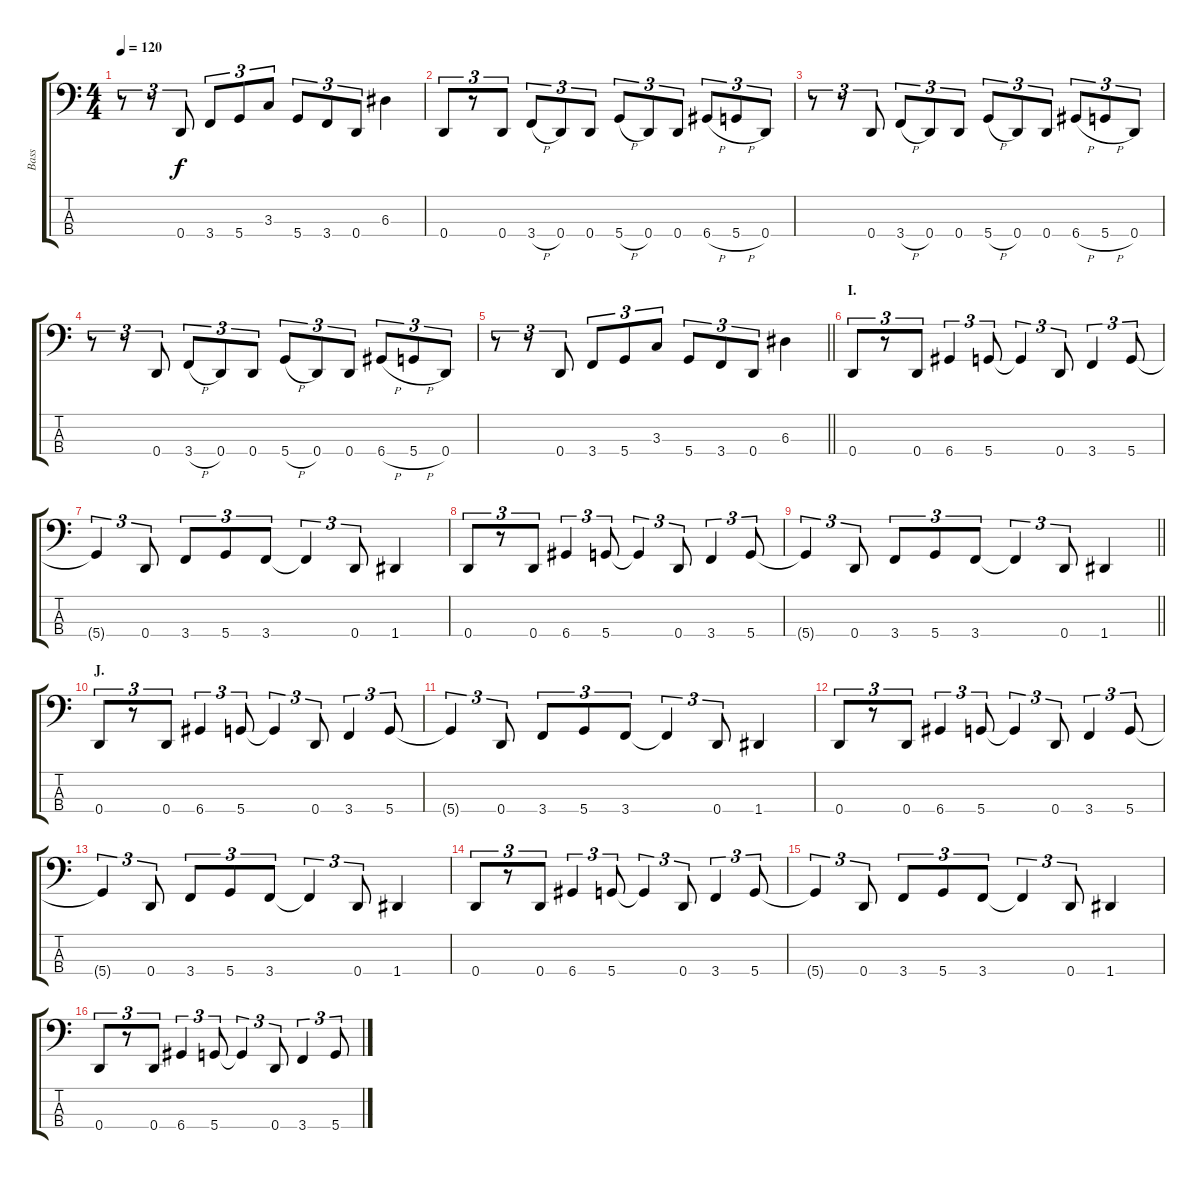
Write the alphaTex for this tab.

\track ("Bass" "Bass") {instrument electricbasspick}
\staff {score tabs}
\tuning (G2 D2 A1 D1) {hide}
\ts (4 4)
\tempo 120
\clef f4
\ks c
r.8{tu (3 2) dy f} r.8{tu (3 2)} 0.4.8{tu (3 2)} 3.4.8{tu (3 2)} 5.4.8{tu (3 2)} 3.3.8{tu (3 2)} 5.4.8{tu (3 2)} 3.4.8{tu (3 2)} 0.4.8{tu (3 2)} 6.3.4 |
0.4.8{tu (3 2)} r.8{tu (3 2)} 0.4.8{tu (3 2)} 3.4{h}.8{tu (3 2)} 0.4.8{tu (3 2)} 0.4.8{tu (3 2)} 5.4{h}.8{tu (3 2)} 0.4.8{tu (3 2)} 0.4.8{tu (3 2)} 6.4{h}.8{tu (3 2)} 5.4{h}.8{tu (3 2)} 0.4.8{tu (3 2)} |
r.8{tu (3 2)} r.8{tu (3 2)} 0.4.8{tu (3 2)} 3.4{h}.8{tu (3 2)} 0.4.8{tu (3 2)} 0.4.8{tu (3 2)} 5.4{h}.8{tu (3 2)} 0.4.8{tu (3 2)} 0.4.8{tu (3 2)} 6.4{h}.8{tu (3 2)} 5.4{h}.8{tu (3 2)} 0.4.8{tu (3 2)} |
r.8{tu (3 2)} r.8{tu (3 2)} 0.4.8{tu (3 2)} 3.4{h}.8{tu (3 2)} 0.4.8{tu (3 2)} 0.4.8{tu (3 2)} 5.4{h}.8{tu (3 2)} 0.4.8{tu (3 2)} 0.4.8{tu (3 2)} 6.4{h}.8{tu (3 2)} 5.4{h}.8{tu (3 2)} 0.4.8{tu (3 2)} |
\barLineRight lightlight
r.8{tu (3 2)} r.8{tu (3 2)} 0.4.8{tu (3 2)} 3.4.8{tu (3 2)} 5.4.8{tu (3 2)} 3.3.8{tu (3 2)} 5.4.8{tu (3 2)} 3.4.8{tu (3 2)} 0.4.8{tu (3 2)} 6.3.4 |
\section ("" "I.")
0.4.8{tu (3 2)} r.8{tu (3 2)} 0.4.8{tu (3 2)} 6.4.4{tu (3 2)} 5.4.8{tu (3 2)} 5.4{t}.4{tu (3 2)} 0.4.8{tu (3 2)} 3.4.4{tu (3 2)} 5.4.8{tu (3 2)} |
5.4{t}.4{tu (3 2)} 0.4.8{tu (3 2)} 3.4.8{tu (3 2)} 5.4.8{tu (3 2)} 3.4.8{tu (3 2)} 3.4{t}.4{tu (3 2)} 0.4.8{tu (3 2)} 1.4.4 |
0.4.8{tu (3 2)} r.8{tu (3 2)} 0.4.8{tu (3 2)} 6.4.4{tu (3 2)} 5.4.8{tu (3 2)} 5.4{t}.4{tu (3 2)} 0.4.8{tu (3 2)} 3.4.4{tu (3 2)} 5.4.8{tu (3 2)} |
\barLineRight lightlight
5.4{t}.4{tu (3 2)} 0.4.8{tu (3 2)} 3.4.8{tu (3 2)} 5.4.8{tu (3 2)} 3.4.8{tu (3 2)} 3.4{t}.4{tu (3 2)} 0.4.8{tu (3 2)} 1.4.4 |
\section ("" "J.")
0.4.8{tu (3 2)} r.8{tu (3 2)} 0.4.8{tu (3 2)} 6.4.4{tu (3 2)} 5.4.8{tu (3 2)} 5.4{t}.4{tu (3 2)} 0.4.8{tu (3 2)} 3.4.4{tu (3 2)} 5.4.8{tu (3 2)} |
5.4{t}.4{tu (3 2)} 0.4.8{tu (3 2)} 3.4.8{tu (3 2)} 5.4.8{tu (3 2)} 3.4.8{tu (3 2)} 3.4{t}.4{tu (3 2)} 0.4.8{tu (3 2)} 1.4.4 |
0.4.8{tu (3 2)} r.8{tu (3 2)} 0.4.8{tu (3 2)} 6.4.4{tu (3 2)} 5.4.8{tu (3 2)} 5.4{t}.4{tu (3 2)} 0.4.8{tu (3 2)} 3.4.4{tu (3 2)} 5.4.8{tu (3 2)} |
5.4{t}.4{tu (3 2)} 0.4.8{tu (3 2)} 3.4.8{tu (3 2)} 5.4.8{tu (3 2)} 3.4.8{tu (3 2)} 3.4{t}.4{tu (3 2)} 0.4.8{tu (3 2)} 1.4.4 |
0.4.8{tu (3 2)} r.8{tu (3 2)} 0.4.8{tu (3 2)} 6.4.4{tu (3 2)} 5.4.8{tu (3 2)} 5.4{t}.4{tu (3 2)} 0.4.8{tu (3 2)} 3.4.4{tu (3 2)} 5.4.8{tu (3 2)} |
5.4{t}.4{tu (3 2)} 0.4.8{tu (3 2)} 3.4.8{tu (3 2)} 5.4.8{tu (3 2)} 3.4.8{tu (3 2)} 3.4{t}.4{tu (3 2)} 0.4.8{tu (3 2)} 1.4.4 |
0.4.8{tu (3 2)} r.8{tu (3 2)} 0.4.8{tu (3 2)} 6.4.4{tu (3 2)} 5.4.8{tu (3 2)} 5.4{t}.4{tu (3 2)} 0.4.8{tu (3 2)} 3.4.4{tu (3 2)} 5.4.8{tu (3 2)}
